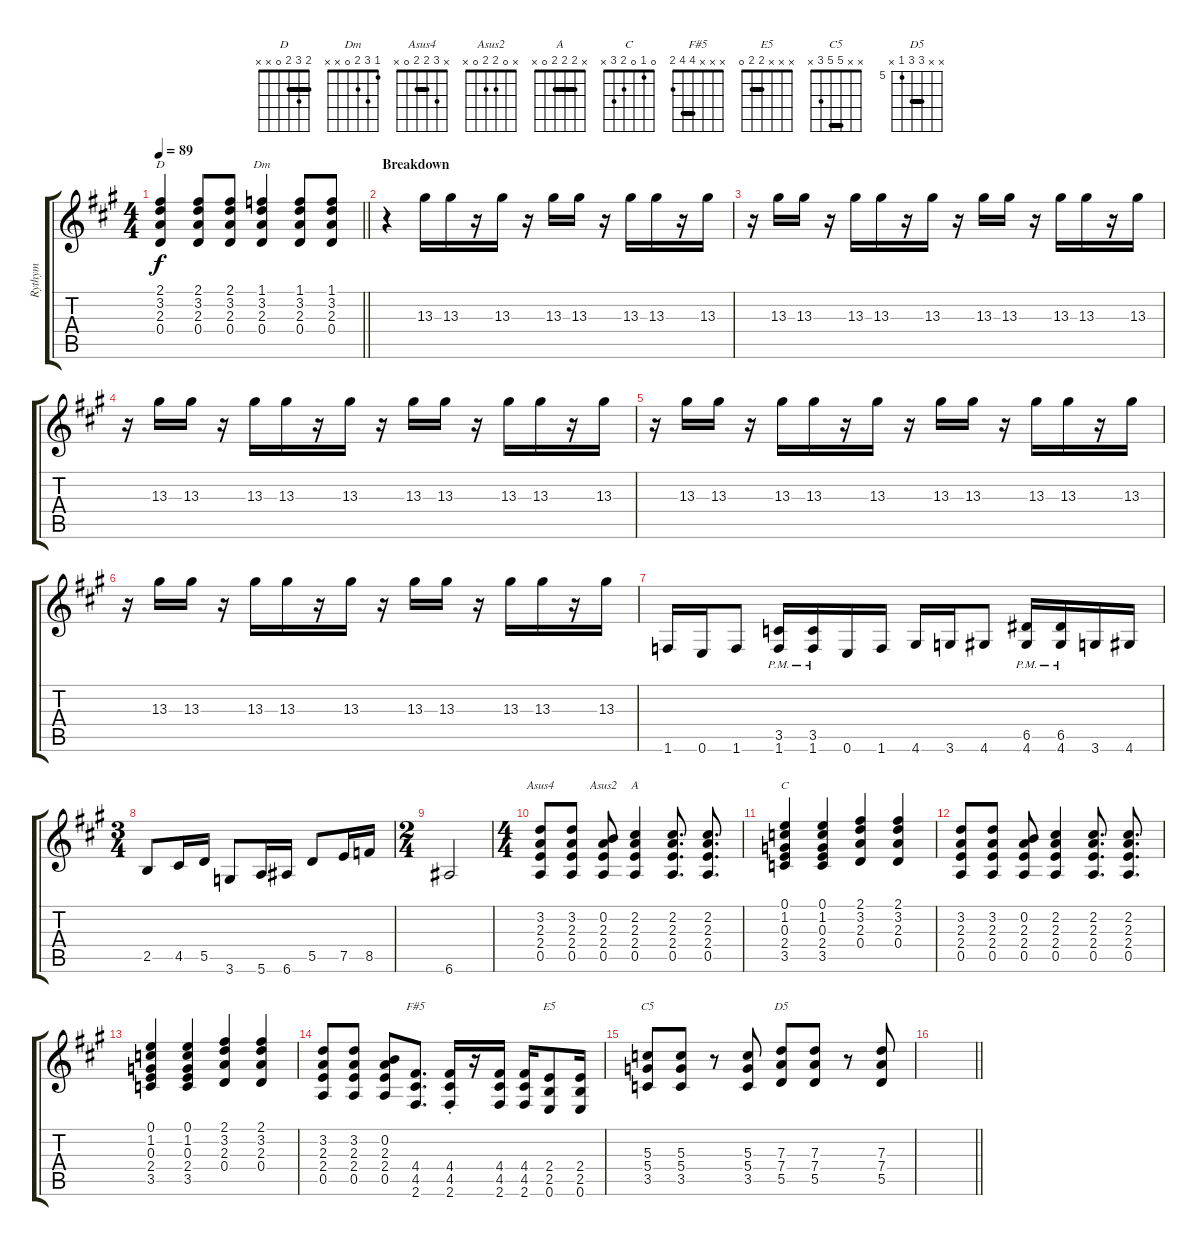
\track ("Rythym" "Rythym") {instrument overdrivenguitar}
\staff {score tabs}
\tuning (E4 B3 G3 D3 A2 E2) {hide}
\chord ("D" 2 3 2 0 x x) {barre 2}
\chord ("Dm" 1 3 2 0 x x)
\chord ("Asus4" x 3 2 2 0 x) {barre 2}
\chord ("Asus2" x 0 2 2 0 x)
\chord ("A" x 2 2 2 0 x) {barre 2}
\chord ("C" 0 1 0 2 3 x)
\chord ("F#5" x x x 4 4 2) {barre 4}
\chord ("E5" x x x 2 2 0) {barre 2}
\chord ("C5" x x 5 5 3 x) {barre 5}
\chord ("D5" x x 7 7 5 x) {firstfret 5 barre 7}
\ts (4 4)
\tempo 89
\clef g2
\barLineRight lightlight
\ks a
(2.1 3.2 2.3 0.4).4{ch "D" dy f} (2.1 3.2 2.3 0.4).8 (2.1 3.2 2.3 0.4).8 (1.1 3.2 2.3 0.4).4{ch "Dm"} (1.1 3.2 2.3 0.4).8 (1.1 3.2 2.3 0.4).8 |
\section ("" "Breakdown")
r.4{instrument overdrivenguitar} 13.3.16 13.3.16 r.16 13.3.16 r.16 13.3.16 13.3.16 r.16 13.3.16 13.3.16 r.16 13.3.16 |
r.16 13.3.16 13.3.16 r.16 13.3.16 13.3.16 r.16 13.3.16 r.16 13.3.16 13.3.16 r.16 13.3.16 13.3.16 r.16 13.3.16 |
r.16 13.3.16 13.3.16 r.16 13.3.16 13.3.16 r.16 13.3.16 r.16 13.3.16 13.3.16 r.16 13.3.16 13.3.16 r.16 13.3.16 |
r.16 13.3.16 13.3.16 r.16 13.3.16 13.3.16 r.16 13.3.16 r.16 13.3.16 13.3.16 r.16 13.3.16 13.3.16 r.16 13.3.16 |
r.16 13.3.16 13.3.16 r.16 13.3.16 13.3.16 r.16 13.3.16 r.16 13.3.16 13.3.16 r.16 13.3.16 13.3.16 r.16 13.3.16 |
1.6.16 0.6.16 1.6.8 (3.5{pm} 1.6{pm}).16 (3.5{pm} 1.6{pm}).16 0.6.16 1.6.16 4.6.16 3.6.16 4.6.8 (6.5{pm} 4.6{pm}).16 (6.5{pm} 4.6{pm}).16 3.6.16 4.6.16 |
\ts (3 4)
2.5.8 4.5.16 5.5.16 3.6.8 5.6.16 6.6.16 5.5.8 7.5.16 8.5.16 |
\ts (2 4)
6.6.2 |
\ts (4 4)
(3.2 2.3 2.4 0.5).8{ch "Asus4" instrument overdrivenguitar} (3.2 2.3 2.4 0.5).8 (0.2 2.3 2.4 0.5).8{ch "Asus2"} (2.2 2.3 2.4 0.5).4{ch "A"} (2.2 2.3 2.4 0.5).8{d} (2.2 2.3 2.4 0.5).8{d} |
(0.1 1.2 0.3 2.4 3.5).4{ch "C"} (0.1 1.2 0.3 2.4 3.5).4 (2.1 3.2 2.3 0.4).4 (2.1 3.2 2.3 0.4).4 |
(3.2 2.3 2.4 0.5).8 (3.2 2.3 2.4 0.5).8 (0.2 2.3 2.4 0.5).8 (2.2 2.3 2.4 0.5).4 (2.2 2.3 2.4 0.5).8{d} (2.2 2.3 2.4 0.5).8{d} |
(0.1 1.2 0.3 2.4 3.5).4 (0.1 1.2 0.3 2.4 3.5).4 (2.1 3.2 2.3 0.4).4 (2.1 3.2 2.3 0.4).4 |
(3.2 2.3 2.4 0.5).8 (3.2 2.3 2.4 0.5).8 (0.2 2.3 2.4 0.5).8 (4.4 4.5 2.6).8{d ch "F#5" instrument distortionguitar} (4.4{st} 4.5 2.6).16 r.16 (4.4 4.5 2.6).16 (4.4 4.5 2.6).16 (2.4 2.5 0.6).8{ch "E5"} (2.4 2.5 0.6).16 |
(5.3 5.4 3.5).8{ch "C5"} (5.3 5.4 3.5).8 r.8 (5.3 5.4 3.5).8 (7.3 7.4 5.5).8{ch "D5"} (7.3 7.4 5.5).8 r.8 (7.3 7.4 5.5).8 |
\barLineRight lightlight
